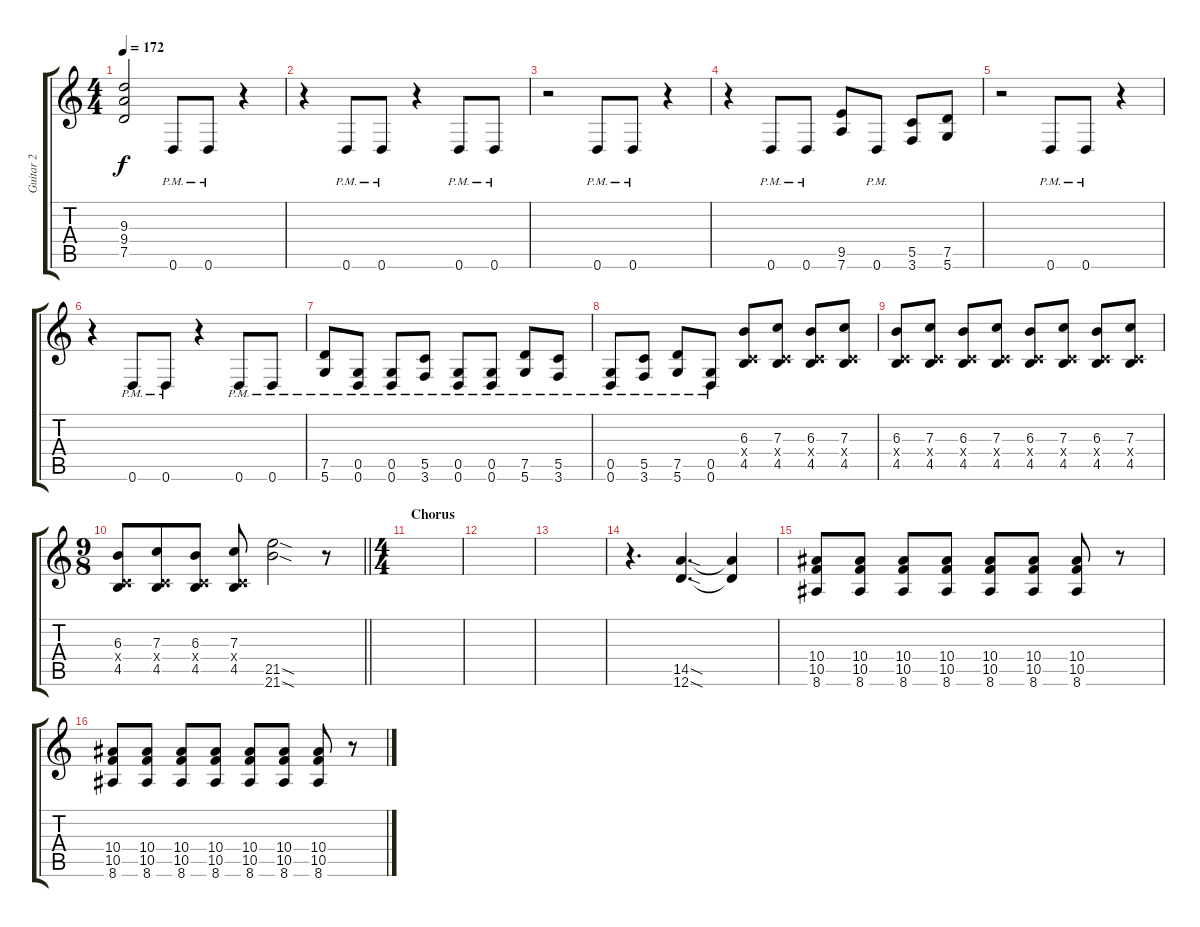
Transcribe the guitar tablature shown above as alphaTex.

\track ("Guitar 2" "Guitar 2") {instrument distortionguitar}
\staff {score tabs}
\tuning (D4 A3 F3 C3 G2 D2) {hide}
\ts (4 4)
\tempo 172
\clef g2
\ks c
(9.3 9.4 7.5).2{dy f} 0.6{pm}.8 0.6{pm}.8 r.4 |
r.4 0.6{pm}.8 0.6{pm}.8 r.4 0.6{pm}.8 0.6{pm}.8 |
r.2 0.6{pm}.8 0.6{pm}.8 r.4 |
r.4 0.6{pm}.8 0.6{pm}.8 (9.5 7.6).8 0.6{pm}.8 (5.5 3.6).8 (7.5 5.6).8 |
r.2 0.6{pm}.8 0.6{pm}.8 r.4 |
r.4 0.6{pm}.8 0.6{pm}.8 r.4 0.6{pm}.8 0.6{pm}.8 |
(7.5{pm} 5.6).8 (0.5{pm} 0.6).8 (0.5{pm} 0.6).8 (5.5{pm} 3.6).8 (0.5{pm} 0.6).8 (0.5{pm} 0.6).8 (7.5{pm} 5.6).8 (5.5{pm} 3.6).8 |
(0.5{pm} 0.6).8 (5.5{pm} 3.6).8 (7.5{pm} 5.6).8 (0.5{pm} 0.6).8 (6.3 0.4{x} 4.5).8 (7.3 0.4{x} 4.5).8 (6.3 0.4{x} 4.5).8 (7.3 0.4{x} 4.5).8 |
(6.3 0.4{x} 4.5).8 (7.3 0.4{x} 4.5).8 (6.3 0.4{x} 4.5).8 (7.3 0.4{x} 4.5).8 (6.3 0.4{x} 4.5).8 (7.3 0.4{x} 4.5).8 (6.3 0.4{x} 4.5).8 (7.3 0.4{x} 4.5).8 |
\ts (9 8)
\barLineRight lightlight
(6.3 0.4{x} 4.5).8 (7.3 0.4{x} 4.5).8 (6.3 0.4{x} 4.5).8 (7.3 0.4{x} 4.5).8 (21.5{sod} 21.6{sod}).2 r.8 |
\ts (4 4)
\section ("" "Chorus")
|
|
|
r.4{d} (14.5{sod} 12.6{sod}).4{d} (14.5{t} 12.6{t}).4 |
(10.4 10.5 8.6).8 (10.4 10.5 8.6).8 (10.4 10.5 8.6).8 (10.4 10.5 8.6).8 (10.4 10.5 8.6).8 (10.4 10.5 8.6).8 (10.4 10.5 8.6).8 r.8 |
(10.4 10.5 8.6).8 (10.4 10.5 8.6).8 (10.4 10.5 8.6).8 (10.4 10.5 8.6).8 (10.4 10.5 8.6).8 (10.4 10.5 8.6).8 (10.4 10.5 8.6).8 r.8
